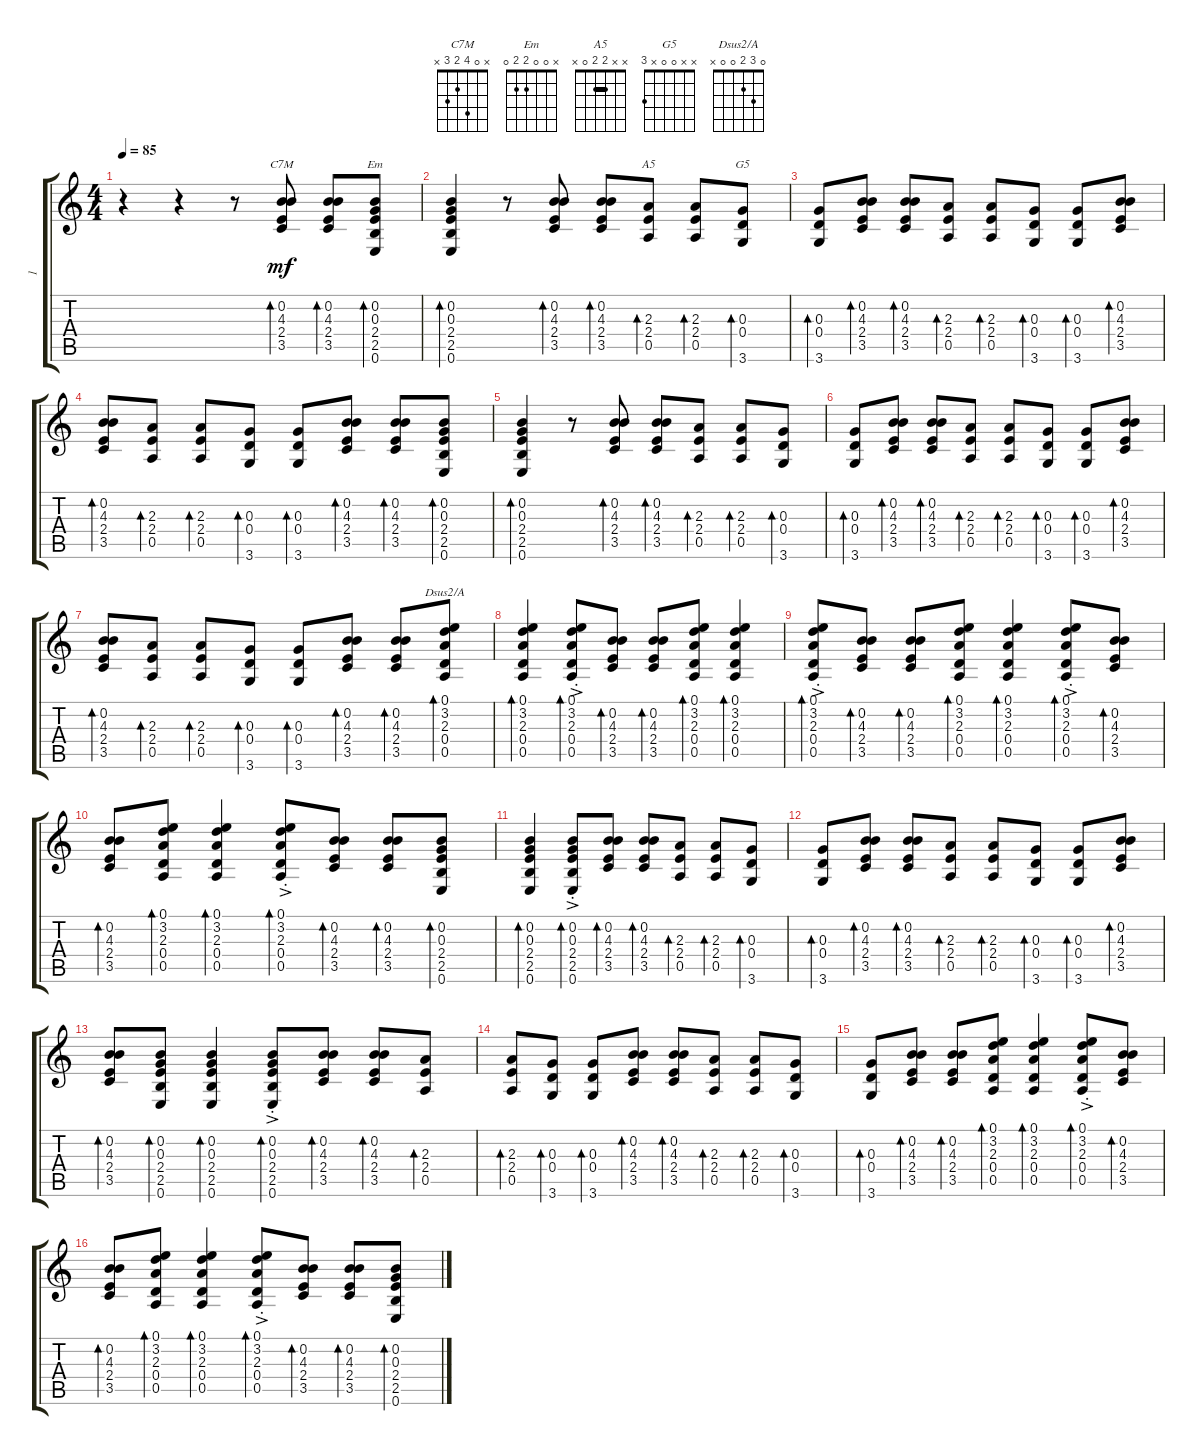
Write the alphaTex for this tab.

\track ("1" "1") {instrument electricguitarclean}
\staff {score tabs}
\tuning (E4 B3 G3 D3 A2 E2) {hide}
\chord ("C7M" x 0 4 2 3 x)
\chord ("Em" x 0 0 2 2 0)
\chord ("A5" x x 2 2 0 x) {barre 2}
\chord ("G5" x x 0 0 x 3)
\chord ("Dsus2/A" 0 3 2 0 0 x)
\ts (4 4)
\tempo 85
\clef g2
\ks c
r.4{dy mf instrument electricguitarclean} r.4 r.8 (0.2 4.3 2.4 3.5).8{bd 30 ch "C7M"} (0.2 4.3 2.4 3.5).8{bd 30} (0.2 0.3 2.4 2.5 0.6).8{bd 30 ch "Em"} |
(0.2 0.3 2.4 2.5 0.6).4{bd 30} r.8 (0.2 4.3 2.4 3.5).8{bd 30} (0.2 4.3 2.4 3.5).8{bd 30} (2.3 2.4 0.5).8{bd 30 ch "A5"} (2.3 2.4 0.5).8{bd 30} (0.3 0.4 3.6).8{bd 30 ch "G5"} |
(0.3 0.4 3.6).8{bd 30} (0.2 4.3 2.4 3.5).8{bd 30} (0.2 4.3 2.4 3.5).8{bd 30} (2.3 2.4 0.5).8{bd 30} (2.3 2.4 0.5).8{bd 30} (0.3 0.4 3.6).8{bd 30} (0.3 0.4 3.6).8{bd 30} (0.2 4.3 2.4 3.5).8{bd 30} |
(0.2 4.3 2.4 3.5).8{bd 30} (2.3 2.4 0.5).8{bd 30} (2.3 2.4 0.5).8{bd 30} (0.3 0.4 3.6).8{bd 30} (0.3 0.4 3.6).8{bd 30} (0.2 4.3 2.4 3.5).8{bd 30} (0.2 4.3 2.4 3.5).8{bd 30} (0.2 0.3 2.4 2.5 0.6).8{bd 30} |
(0.2 0.3 2.4 2.5 0.6).4{bd 30} r.8 (0.2 4.3 2.4 3.5).8{bd 30} (0.2 4.3 2.4 3.5).8{bd 30} (2.3 2.4 0.5).8{bd 30} (2.3 2.4 0.5).8{bd 30} (0.3 0.4 3.6).8{bd 30} |
(0.3 0.4 3.6).8{bd 30} (0.2 4.3 2.4 3.5).8{bd 30} (0.2 4.3 2.4 3.5).8{bd 30} (2.3 2.4 0.5).8{bd 30} (2.3 2.4 0.5).8{bd 30} (0.3 0.4 3.6).8{bd 30} (0.3 0.4 3.6).8{bd 30} (0.2 4.3 2.4 3.5).8{bd 30} |
(0.2 4.3 2.4 3.5).8{bd 30} (2.3 2.4 0.5).8{bd 30} (2.3 2.4 0.5).8{bd 30} (0.3 0.4 3.6).8{bd 30} (0.3 0.4 3.6).8{bd 30} (0.2 4.3 2.4 3.5).8{bd 30} (0.2 4.3 2.4 3.5).8{bd 30} (0.1 3.2 2.3 0.4 0.5).8{bd 30 ch "Dsus2/A"} |
(0.1 3.2 2.3 0.4 0.5).4{bd 30} (0.1{ac st} 3.2{ac st} 2.3{ac st} 0.4{ac st} 0.5{ac st}).8{bd 30} (0.2 4.3 2.4 3.5).8{bd 30} (0.2 4.3 2.4 3.5).8{bd 30} (0.1 3.2 2.3 0.4 0.5).8{bd 30} (0.1 3.2 2.3 0.4 0.5).4{bd 30} |
(0.1{ac st} 3.2{ac st} 2.3{ac st} 0.4{ac st} 0.5{ac st}).8{bd 30} (0.2 4.3 2.4 3.5).8{bd 30} (0.2 4.3 2.4 3.5).8{bd 30} (0.1 3.2 2.3 0.4 0.5).8{bd 30} (0.1 3.2 2.3 0.4 0.5).4{bd 30} (0.1{ac st} 3.2{ac st} 2.3{ac st} 0.4{ac st} 0.5{ac st}).8{bd 30} (0.2 4.3 2.4 3.5).8{bd 30} |
(0.2 4.3 2.4 3.5).8{bd 30} (0.1 3.2 2.3 0.4 0.5).8{bd 30} (0.1 3.2 2.3 0.4 0.5).4{bd 30} (0.1{ac st} 3.2{ac st} 2.3{ac st} 0.4{ac st} 0.5{ac st}).8{bd 30} (0.2 4.3 2.4 3.5).8{bd 30} (0.2 4.3 2.4 3.5).8{bd 30} (0.2 0.3 2.4 2.5 0.6).8{bd 30} |
(0.2 0.3 2.4 2.5 0.6).4{bd 30} (0.2{ac st} 0.3{ac st} 2.4{ac st} 2.5{ac st} 0.6{ac st}).8{bd 30} (0.2 4.3 2.4 3.5).8{bd 30} (0.2 4.3 2.4 3.5).8{bd 30} (2.3 2.4 0.5).8{bd 30} (2.3 2.4 0.5).8{bd 30} (0.3 0.4 3.6).8{bd 30} |
(0.3 0.4 3.6).8{bd 30} (0.2 4.3 2.4 3.5).8{bd 30} (0.2 4.3 2.4 3.5).8{bd 30} (2.3 2.4 0.5).8{bd 30} (2.3 2.4 0.5).8{bd 30} (0.3 0.4 3.6).8{bd 30} (0.3 0.4 3.6).8{bd 30} (0.2 4.3 2.4 3.5).8{bd 30} |
(0.2 4.3 2.4 3.5).8{bd 30} (0.2 0.3 2.4 2.5 0.6).8{bd 30} (0.2 0.3 2.4 2.5 0.6).4{bd 30} (0.2{ac st} 0.3{ac st} 2.4{ac st} 2.5{ac st} 0.6{ac st}).8{bd 30} (0.2 4.3 2.4 3.5).8{bd 30} (0.2 4.3 2.4 3.5).8{bd 30} (2.3 2.4 0.5).8{bd 30} |
(2.3 2.4 0.5).8{bd 30} (0.3 0.4 3.6).8{bd 30} (0.3 0.4 3.6).8{bd 30} (0.2 4.3 2.4 3.5).8{bd 30} (0.2 4.3 2.4 3.5).8{bd 30} (2.3 2.4 0.5).8{bd 30} (2.3 2.4 0.5).8{bd 30} (0.3 0.4 3.6).8{bd 30} |
(0.3 0.4 3.6).8{bd 30} (0.2 4.3 2.4 3.5).8{bd 30} (0.2 4.3 2.4 3.5).8{bd 30} (0.1 3.2 2.3 0.4 0.5).8{bd 30} (0.1 3.2 2.3 0.4 0.5).4{bd 30} (0.1{ac st} 3.2{ac st} 2.3{ac st} 0.4{ac st} 0.5{ac st}).8{bd 30} (0.2 4.3 2.4 3.5).8{bd 30} |
(0.2 4.3 2.4 3.5).8{bd 30} (0.1 3.2 2.3 0.4 0.5).8{bd 30} (0.1 3.2 2.3 0.4 0.5).4{bd 30} (0.1{ac st} 3.2{ac st} 2.3{ac st} 0.4{ac st} 0.5{ac st}).8{bd 30} (0.2 4.3 2.4 3.5).8{bd 30} (0.2 4.3 2.4 3.5).8{bd 30} (0.2 0.3 2.4 2.5 0.6).8{bd 30}
